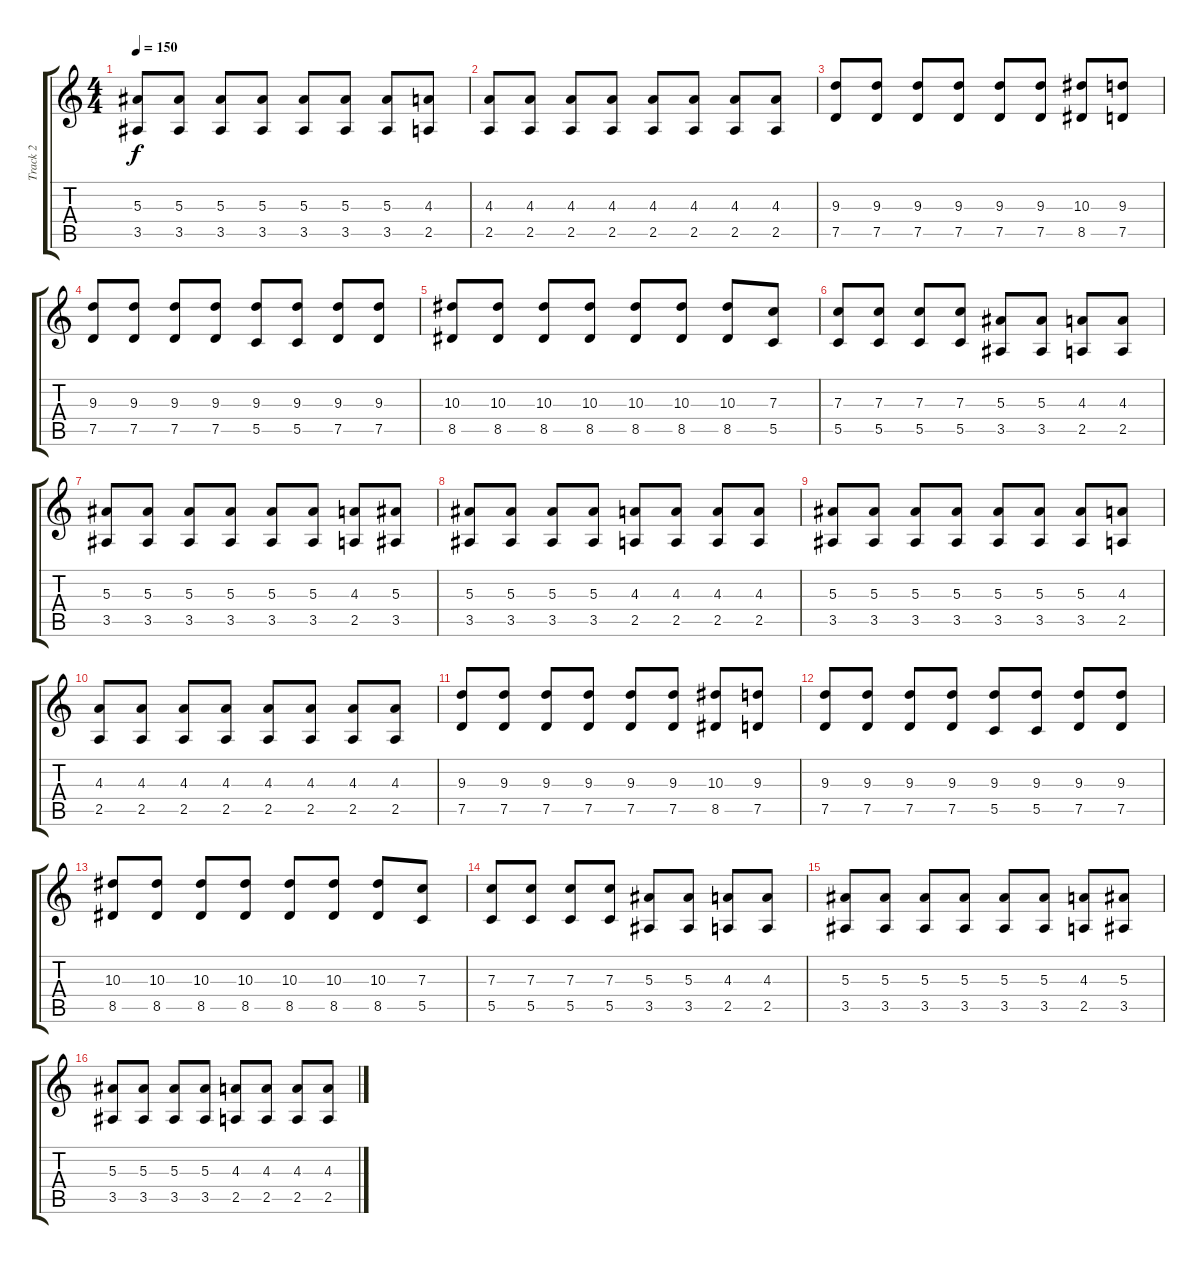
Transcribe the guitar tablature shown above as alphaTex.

\track ("Track 2" "Track 2") {instrument overdrivenguitar}
\staff {score tabs}
\tuning (D4 A3 F3 C3 G2 C2) {hide}
\ts (4 4)
\tempo 150
\clef g2
\ks c
(5.3 3.5).8{dy f} (5.3 3.5).8 (5.3 3.5).8 (5.3 3.5).8 (5.3 3.5).8 (5.3 3.5).8 (5.3 3.5).8 (4.3 2.5).8 |
(4.3 2.5).8 (4.3 2.5).8 (4.3 2.5).8 (4.3 2.5).8 (4.3 2.5).8 (4.3 2.5).8 (4.3 2.5).8 (4.3 2.5).8 |
(9.3 7.5).8 (9.3 7.5).8 (9.3 7.5).8 (9.3 7.5).8 (9.3 7.5).8 (9.3 7.5).8 (10.3 8.5).8 (9.3 7.5).8 |
(9.3 7.5).8 (9.3 7.5).8 (9.3 7.5).8 (9.3 7.5).8 (9.3 5.5).8 (9.3 5.5).8 (9.3 7.5).8 (9.3 7.5).8 |
(10.3 8.5).8 (10.3 8.5).8 (10.3 8.5).8 (10.3 8.5).8 (10.3 8.5).8 (10.3 8.5).8 (10.3 8.5).8 (7.3 5.5).8 |
(7.3 5.5).8 (7.3 5.5).8 (7.3 5.5).8 (7.3 5.5).8 (5.3 3.5).8 (5.3 3.5).8 (4.3 2.5).8 (4.3 2.5).8 |
(5.3 3.5).8 (5.3 3.5).8 (5.3 3.5).8 (5.3 3.5).8 (5.3 3.5).8 (5.3 3.5).8 (4.3 2.5).8 (5.3 3.5).8 |
(5.3 3.5).8 (5.3 3.5).8 (5.3 3.5).8 (5.3 3.5).8 (4.3 2.5).8 (4.3 2.5).8 (4.3 2.5).8 (4.3 2.5).8 |
(5.3 3.5).8 (5.3 3.5).8 (5.3 3.5).8 (5.3 3.5).8 (5.3 3.5).8 (5.3 3.5).8 (5.3 3.5).8 (4.3 2.5).8 |
(4.3 2.5).8 (4.3 2.5).8 (4.3 2.5).8 (4.3 2.5).8 (4.3 2.5).8 (4.3 2.5).8 (4.3 2.5).8 (4.3 2.5).8 |
(9.3 7.5).8 (9.3 7.5).8 (9.3 7.5).8 (9.3 7.5).8 (9.3 7.5).8 (9.3 7.5).8 (10.3 8.5).8 (9.3 7.5).8 |
(9.3 7.5).8 (9.3 7.5).8 (9.3 7.5).8 (9.3 7.5).8 (9.3 5.5).8 (9.3 5.5).8 (9.3 7.5).8 (9.3 7.5).8 |
(10.3 8.5).8 (10.3 8.5).8 (10.3 8.5).8 (10.3 8.5).8 (10.3 8.5).8 (10.3 8.5).8 (10.3 8.5).8 (7.3 5.5).8 |
(7.3 5.5).8 (7.3 5.5).8 (7.3 5.5).8 (7.3 5.5).8 (5.3 3.5).8 (5.3 3.5).8 (4.3 2.5).8 (4.3 2.5).8 |
(5.3 3.5).8 (5.3 3.5).8 (5.3 3.5).8 (5.3 3.5).8 (5.3 3.5).8 (5.3 3.5).8 (4.3 2.5).8 (5.3 3.5).8 |
(5.3 3.5).8 (5.3 3.5).8 (5.3 3.5).8 (5.3 3.5).8 (4.3 2.5).8 (4.3 2.5).8 (4.3 2.5).8 (4.3 2.5).8
